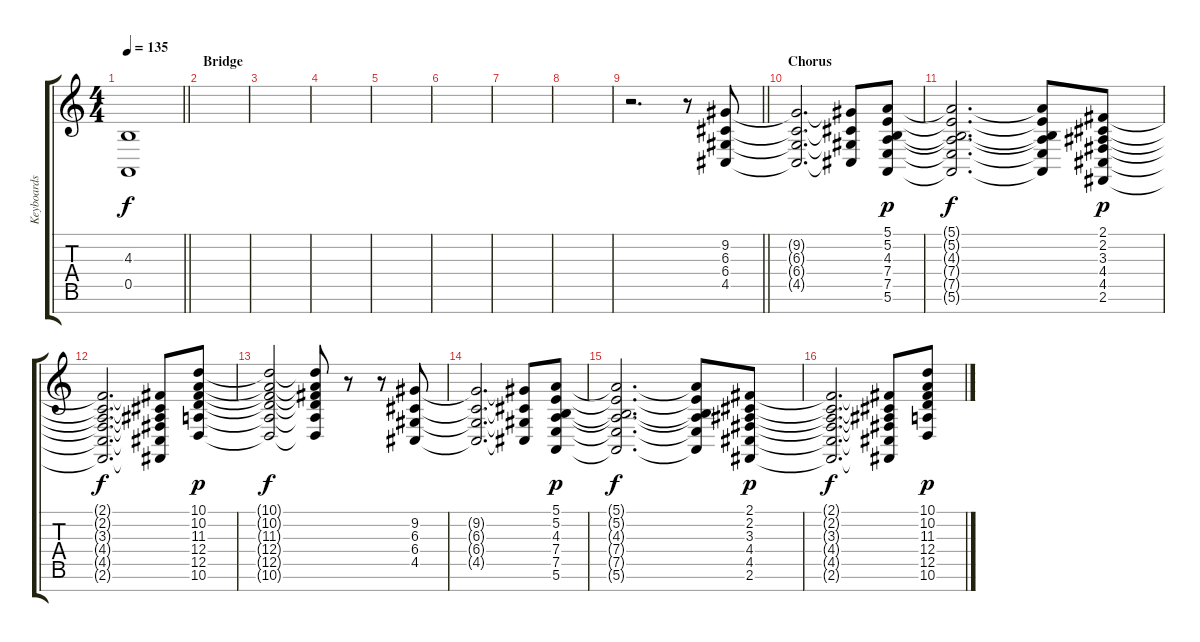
\track ("Keyboards" "Keyboards") {instrument stringensemble1}
\staff {score tabs}
\tuning (E4 B3 G3 D3 A2 E2 B1) {hide}
\ts (4 4)
\tempo 135
\clef g2
\barLineRight lightlight
\ks c
(4.3{t} 0.5{t}).1{dy f} |
\section ("" "Bridge")
|
|
|
|
|
|
|
\barLineRight lightlight
r.2{d volume 11} r.8 (9.2 6.3 6.4 4.5).8 |
\section ("" "Chorus")
(9.2{t} 6.3{t} 6.4{t} 4.5{t}).2{d} (9.2{t} 6.3{t} 6.4{t} 4.5{t}).8 (5.1 5.2 4.3 7.4 7.5 5.6).8{dy p} |
(5.1{t} 5.2{t} 4.3{t} 7.4{t} 7.5{t} 5.6{t}).2{d dy f} (5.1{t} 5.2{t} 4.3{t} 7.4{t} 7.5{t} 5.6{t}).8 (2.1 2.2 3.3 4.4 4.5 2.6).8{dy p} |
(2.1{t} 2.2{t} 3.3{t} 4.4{t} 4.5{t} 2.6{t}).2{d dy f} (2.1{t} 2.2{t} 3.3{t} 4.4{t} 4.5{t} 2.6{t}).8 (10.1 10.2 11.3 12.4 12.5 10.6).8{dy p} |
(10.1{t} 10.2{t} 11.3{t} 12.4{t} 12.5{t} 10.6{t}).2{dy f} (10.1{t} 10.2{t} 11.3{t} 12.4{t} 12.5{t} 10.6{t}).8 r.8 r.8 (9.2 6.3 6.4 4.5).8 |
(9.2{t} 6.3{t} 6.4{t} 4.5{t}).2{d} (9.2{t} 6.3{t} 6.4{t} 4.5{t}).8 (5.1 5.2 4.3 7.4 7.5 5.6).8{dy p} |
(5.1{t} 5.2{t} 4.3{t} 7.4{t} 7.5{t} 5.6{t}).2{d dy f} (5.1{t} 5.2{t} 4.3{t} 7.4{t} 7.5{t} 5.6{t}).8 (2.1 2.2 3.3 4.4 4.5 2.6).8{dy p} |
(2.1{t} 2.2{t} 3.3{t} 4.4{t} 4.5{t} 2.6{t}).2{d dy f} (2.1{t} 2.2{t} 3.3{t} 4.4{t} 4.5{t} 2.6{t}).8 (10.1 10.2 11.3 12.4 12.5 10.6).8{dy p}
